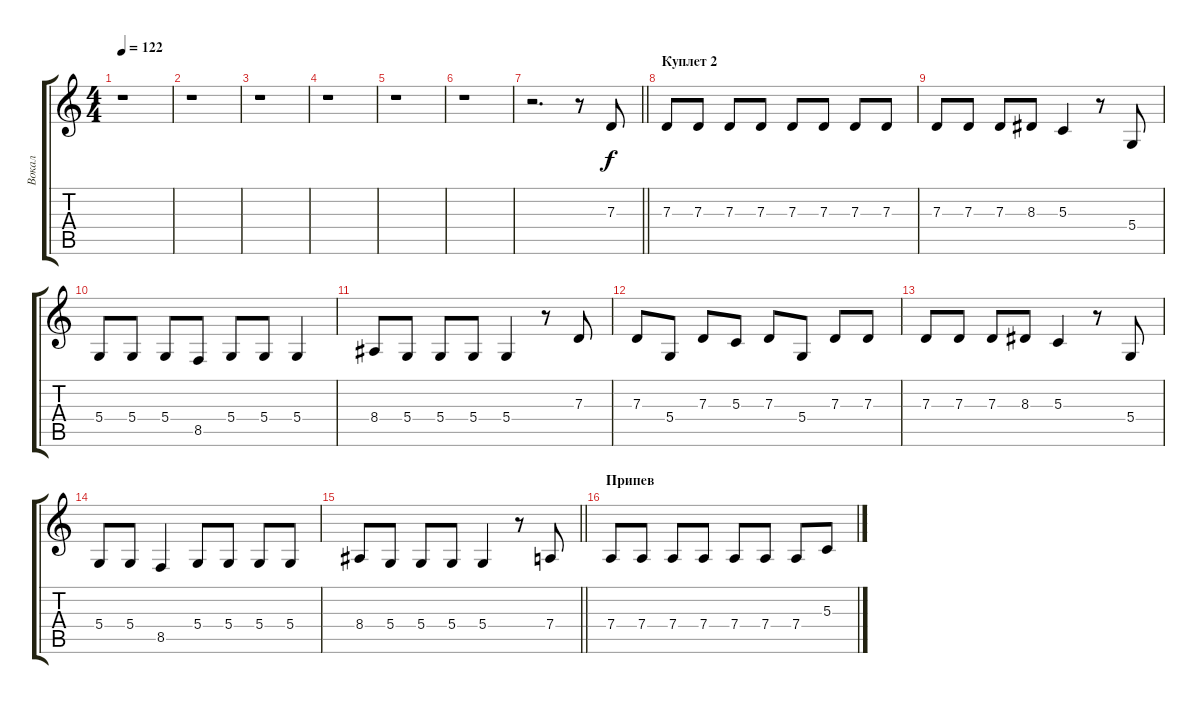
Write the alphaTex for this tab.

\track ("Вокал" "Вокал") {instrument tenorsax}
\staff {score tabs}
\tuning (E4 B3 G3 D3 A2 E2) {hide}
\ts (4 4)
\tempo 122
\clef g2
\ks c
r.1{dy f} |
r.1 |
r.1 |
r.1 |
r.1 |
r.1 |
\barLineRight lightlight
r.2{d} r.8 7.3.8 |
\section ("" "Куплет 2")
7.3.8 7.3.8 7.3.8 7.3.8 7.3.8 7.3.8 7.3.8 7.3.8 |
7.3.8 7.3.8 7.3.8 8.3.8 5.3.4 r.8 5.4.8 |
5.4.8 5.4.8 5.4.8 8.5.8 5.4.8 5.4.8 5.4.4 |
8.4.8 5.4.8 5.4.8 5.4.8 5.4.4 r.8 7.3.8 |
7.3.8 5.4.8 7.3.8 5.3.8 7.3.8 5.4.8 7.3.8 7.3.8 |
7.3.8 7.3.8 7.3.8 8.3.8 5.3.4 r.8 5.4.8 |
5.4.8 5.4.8 8.5.4 5.4.8 5.4.8 5.4.8 5.4.8 |
\barLineRight lightlight
8.4.8 5.4.8 5.4.8 5.4.8 5.4.4 r.8 7.4.8 |
\section ("" "Припев")
7.4.8 7.4.8 7.4.8 7.4.8 7.4.8 7.4.8 7.4.8 5.3.8
